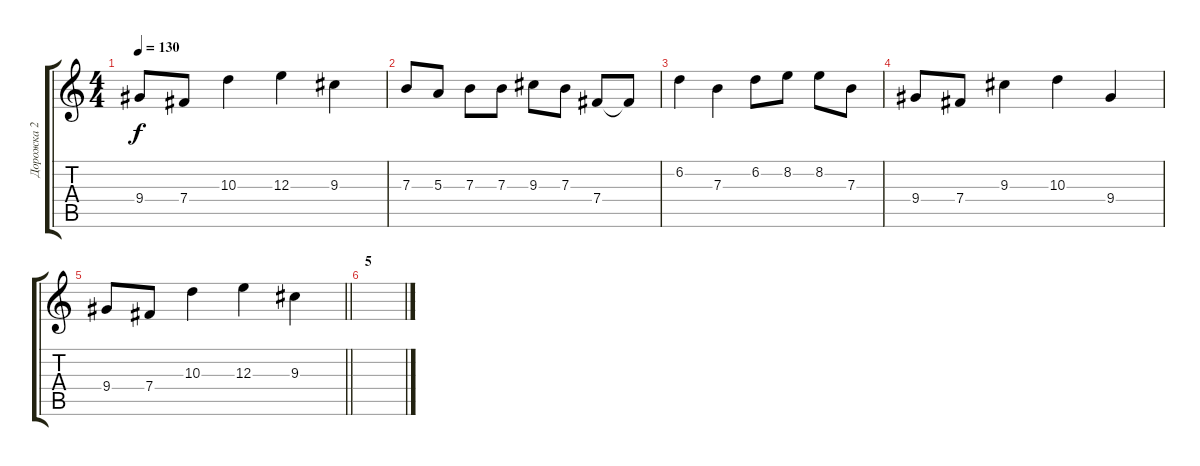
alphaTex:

\track ("Дорожка 2" "Дорожка 2") {instrument distortionguitar}
\staff {score tabs}
\tuning (Db4 Ab3 E3 B2 Gb2 B1) {hide}
\ts (4 4)
\tempo 130
\clef g2
\ks c
9.4.8{dy f} 7.4.8 10.3.4 12.3.4 9.3.4 |
7.3.8 5.3.8 7.3.8 7.3.8 9.3.8 7.3.8 7.4.8 7.4{t}.8 |
6.2.4 7.3.4 6.2.8 8.2.8 8.2.8 7.3.8 |
9.4.8 7.4.8 9.3.4 10.3.4 9.4.4 |
\barLineRight lightlight
9.4.8 7.4.8 10.3.4 12.3.4 9.3.4 |
\section ("" "5")
